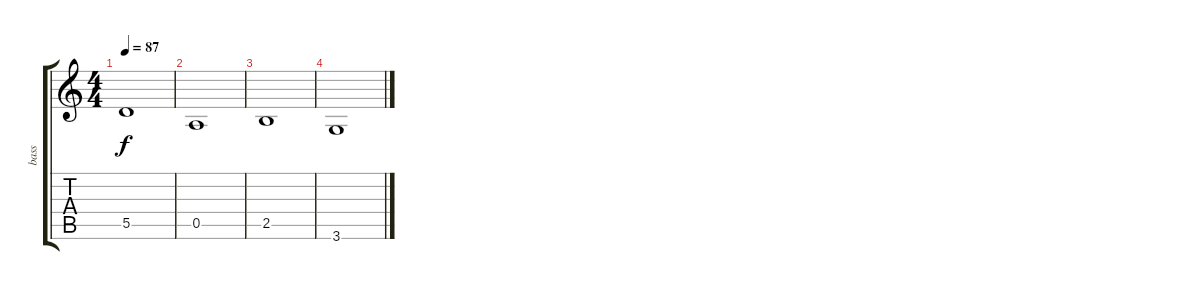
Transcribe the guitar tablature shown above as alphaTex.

\track ("bass" "bass") {instrument electricbassfinger}
\staff {score tabs}
\tuning (E4 B3 G3 D3 A2 E2) {hide}
\ts (4 4)
\tempo 87
\clef g2
\ks c
5.5.1{dy f} |
0.5.1 |
2.5.1 |
3.6.1
